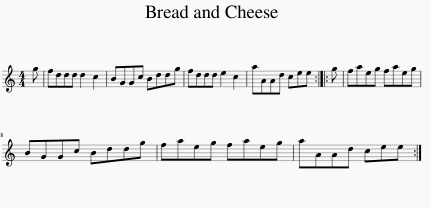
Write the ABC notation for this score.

X:1
L:1/8
M:4/4
I:linebreak $
K:C
V:1 treble
V:1
 g | fddd d2 c2 | BGGc Bddg | fddd e2 c2 | aAAd cee :: %5
 g | faeg faeg |$ BGGc Bddg | faeg faeg | aAAd cee :| %10
